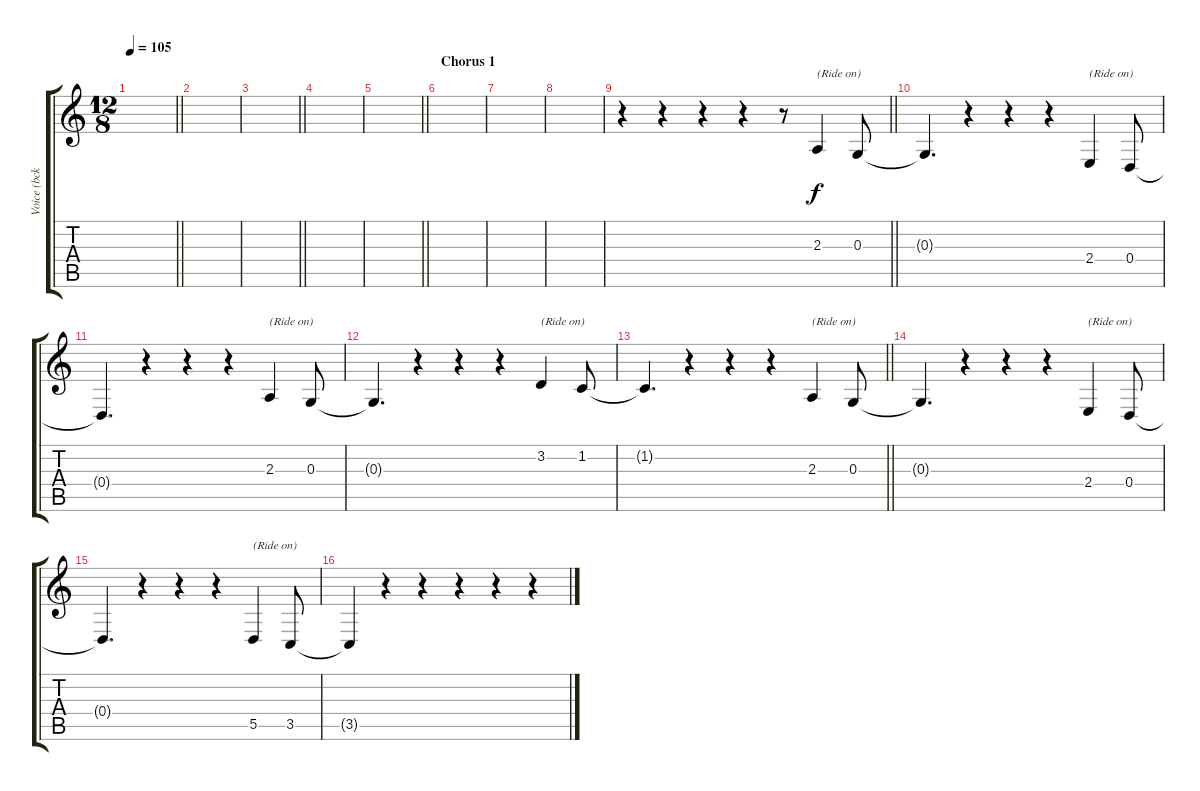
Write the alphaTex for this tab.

\track ("Voice (bck)" "Voice (bck") {instrument lead8bassandlead}
\staff {score tabs}
\tuning (E4 B3 G3 D3 A2 E2) {hide}
\ts (12 8)
\tempo 105
\clef g2
\barLineRight lightlight
\ks c
|
|
\barLineRight lightlight
|
|
\barLineRight lightlight
|
\section ("" "Chorus 1")
|
|
|
\barLineRight lightlight
r.4 r.4 r.4 r.4 r.8 2.3.4{txt "(Ride on)"} 0.3.8 |
0.3{t}.4{d} r.4 r.4 r.4 2.4.4{txt "(Ride on)"} 0.4.8 |
0.4{t}.4{d} r.4 r.4 r.4 2.3.4{txt "(Ride on)"} 0.3.8 |
0.3{t}.4{d} r.4 r.4 r.4 3.2.4{txt "(Ride on)"} 1.2.8 |
\barLineRight lightlight
1.2{t}.4{d} r.4 r.4 r.4 2.3.4{txt "(Ride on)"} 0.3.8 |
0.3{t}.4{d} r.4 r.4 r.4 2.4.4{txt "(Ride on)"} 0.4.8 |
0.4{t}.4{d} r.4 r.4 r.4 5.5.4{txt "(Ride on)"} 3.5.8 |
3.5{t}.4 r.4 r.4 r.4 r.4 r.4
